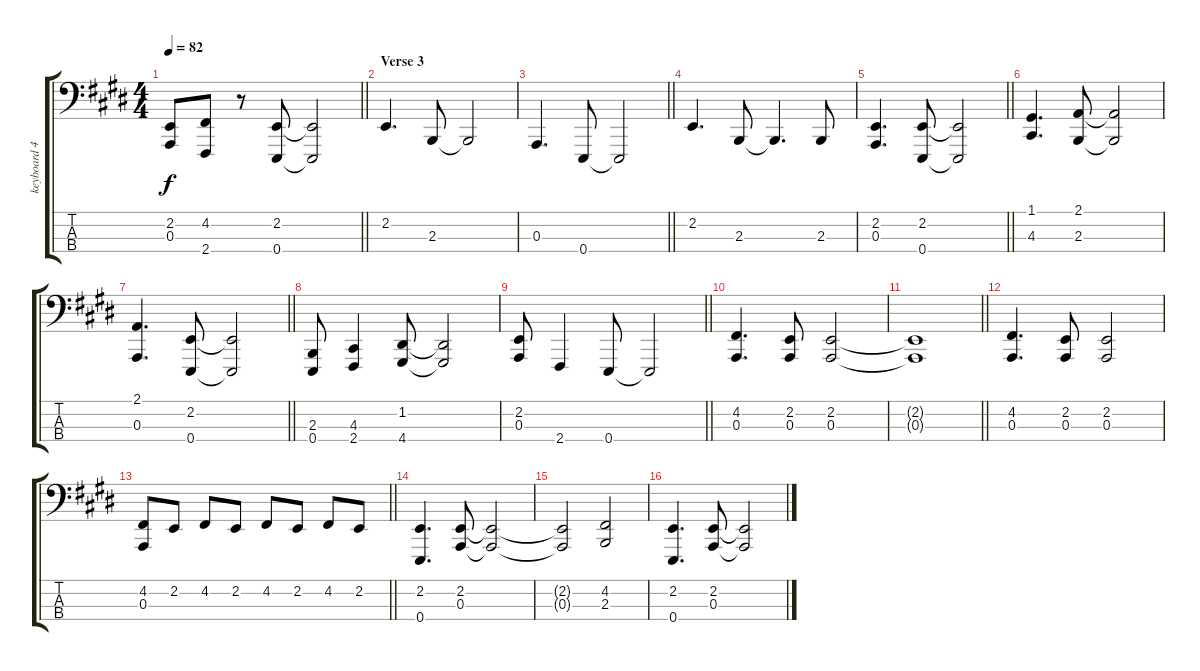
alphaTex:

\track ("keyboard 4" "keyboard 4") {instrument stringensemble2}
\staff {score tabs}
\tuning (G2 D2 A1 E1) {hide}
\ts (4 4)
\tempo 82
\clef f4
\barLineRight lightlight
\ks e
(2.2 0.3).8{dy f} (4.2 2.4).8 r.8 (2.2 0.4).8 (2.2{t} 0.4{t}).2 |
\section ("" "Verse 3")
2.2.4{d} 2.3.8 2.3{t}.2 |
\barLineRight lightlight
0.3.4{d} 0.4.8 0.4{t}.2 |
2.2.4{d} 2.3.8 2.3{t}.4{d} 2.3.8 |
\barLineRight lightlight
(2.2 0.3).4{d} (2.2 0.4).8 (2.2{t} 0.4{t}).2 |
(1.1 4.3).4{d} (2.1 2.3).8 (2.1{t} 2.3{t}).2 |
\barLineRight lightlight
(2.1 0.3).4{d} (2.2 0.4).8 (2.2{t} 0.4{t}).2 |
(2.3 0.4).8 (4.3 2.4).4 (1.2 4.4).8 (1.2{t} 4.4{t}).2 |
\barLineRight lightlight
(2.2 0.3).8 2.4.4 0.4.8 0.4{t}.2 |
(4.2 0.3).4{d} (2.2 0.3).8 (2.2 0.3).2 |
\barLineRight lightlight
(2.2{t} 0.3{t}).1 |
(4.2 0.3).4{d} (2.2 0.3).8 (2.2 0.3).2 |
\barLineRight lightlight
(4.2 0.3).8 2.2.8 4.2.8 2.2.8 4.2.8 2.2.8 4.2.8 2.2.8 |
(2.2 0.4).4{d} (2.2 0.3).8 (2.2{t} 0.3{t}).2 |
(2.2{t} 0.3{t}).2 (4.2 2.3).2 |
(2.2 0.4).4{d} (2.2 0.3).8 (2.2{t} 0.3{t}).2
